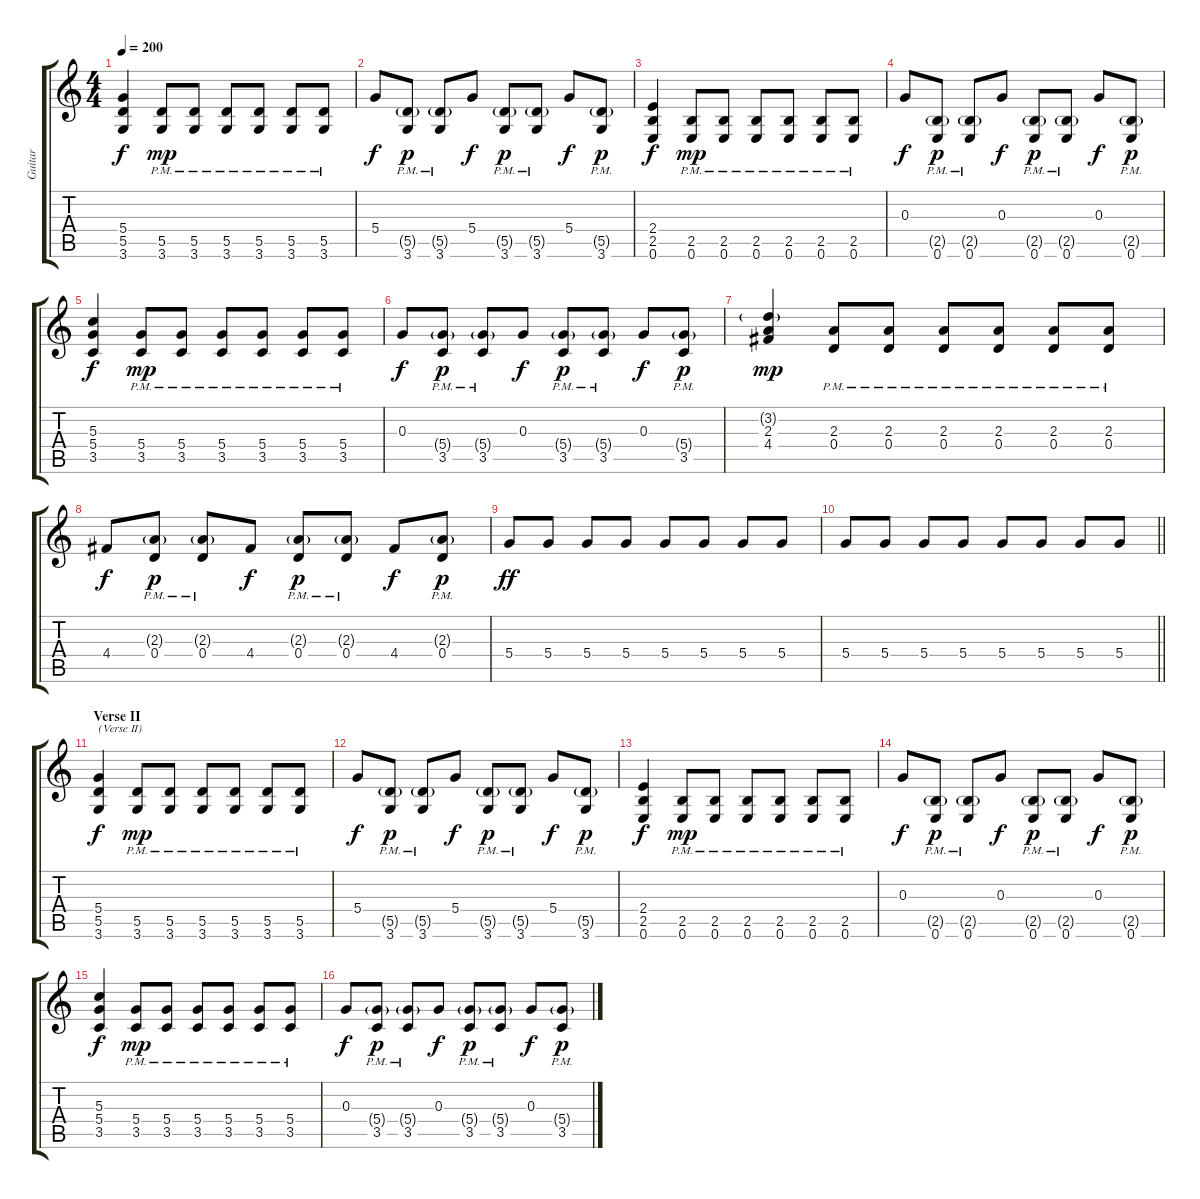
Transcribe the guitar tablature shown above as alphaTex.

\track ("Guitar" "Guitar") {instrument distortionguitar}
\staff {score tabs}
\tuning (E4 B3 G3 D3 A2 E2) {hide}
\ts (4 4)
\tempo 200
\clef g2
\ks c
(5.4 5.5 3.6).4{dy f} (5.5{pm} 3.6{pm}).8{dy mp} (5.5{pm} 3.6{pm}).8 (5.5{pm} 3.6{pm}).8 (5.5{pm} 3.6{pm}).8 (5.5{pm} 3.6{pm}).8 (5.5{pm} 3.6{pm}).8 |
5.4.8{dy f} (5.5{g pm} 3.6{pm}).8{dy p} (5.5{g pm} 3.6{pm}).8 5.4.8{dy f} (5.5{g pm} 3.6{pm}).8{dy p} (5.5{g pm} 3.6{pm}).8 5.4.8{dy f} (5.5{g pm} 3.6{pm}).8{dy p} |
(2.4 2.5 0.6).4{dy f} (2.5{pm} 0.6{pm}).8{dy mp} (2.5{pm} 0.6{pm}).8 (2.5{pm} 0.6{pm}).8 (2.5{pm} 0.6{pm}).8 (2.5{pm} 0.6{pm}).8 (2.5{pm} 0.6{pm}).8 |
0.3.8{dy f} (2.5{g pm} 0.6{pm}).8{dy p} (2.5{g pm} 0.6{pm}).8 0.3.8{dy f} (2.5{g pm} 0.6{pm}).8{dy p} (2.5{g pm} 0.6{pm}).8 0.3.8{dy f} (2.5{g pm} 0.6{pm}).8{dy p} |
(5.3 5.4 3.5).4{dy f} (5.4{pm} 3.5{pm}).8{dy mp} (5.4{pm} 3.5{pm}).8 (5.4{pm} 3.5{pm}).8 (5.4{pm} 3.5{pm}).8 (5.4{pm} 3.5{pm}).8 (5.4{pm} 3.5{pm}).8 |
0.3.8{dy f} (5.4{g pm} 3.5{pm}).8{dy p} (5.4{g pm} 3.5{pm}).8 0.3.8{dy f} (5.4{g pm} 3.5{pm}).8{dy p} (5.4{g pm} 3.5{pm}).8 0.3.8{dy f} (5.4{g pm} 3.5{pm}).8{dy p} |
(3.2{g} 2.3 4.4).4{dy mp} (2.3{pm} 0.4{pm}).8 (2.3{pm} 0.4{pm}).8 (2.3{pm} 0.4{pm}).8 (2.3{pm} 0.4{pm}).8 (2.3{pm} 0.4{pm}).8 (2.3{pm} 0.4{pm}).8 |
4.4.8{dy f} (2.3{g pm} 0.4{pm}).8{dy p} (2.3{g pm} 0.4{pm}).8 4.4.8{dy f} (2.3{g pm} 0.4{pm}).8{dy p} (2.3{g pm} 0.4{pm}).8 4.4.8{dy f} (2.3{g pm} 0.4{pm}).8{dy p} |
5.4.8{dy ff} 5.4.8 5.4.8 5.4.8 5.4.8 5.4.8 5.4.8 5.4.8 |
\barLineRight lightlight
5.4.8 5.4.8 5.4.8 5.4.8 5.4.8 5.4.8 5.4.8 5.4.8 |
\section ("" "Verse II")
(5.4 5.5 3.6).4{txt "(Verse II)" dy f} (5.5{pm} 3.6{pm}).8{dy mp} (5.5{pm} 3.6{pm}).8 (5.5{pm} 3.6{pm}).8 (5.5{pm} 3.6{pm}).8 (5.5{pm} 3.6{pm}).8 (5.5{pm} 3.6{pm}).8 |
5.4.8{dy f} (5.5{g pm} 3.6{pm}).8{dy p} (5.5{g pm} 3.6{pm}).8 5.4.8{dy f} (5.5{g pm} 3.6{pm}).8{dy p} (5.5{g pm} 3.6{pm}).8 5.4.8{dy f} (5.5{g pm} 3.6{pm}).8{dy p} |
(2.4 2.5 0.6).4{dy f} (2.5{pm} 0.6{pm}).8{dy mp} (2.5{pm} 0.6{pm}).8 (2.5{pm} 0.6{pm}).8 (2.5{pm} 0.6{pm}).8 (2.5{pm} 0.6{pm}).8 (2.5{pm} 0.6{pm}).8 |
0.3.8{dy f} (2.5{g pm} 0.6{pm}).8{dy p} (2.5{g pm} 0.6{pm}).8 0.3.8{dy f} (2.5{g pm} 0.6{pm}).8{dy p} (2.5{g pm} 0.6{pm}).8 0.3.8{dy f} (2.5{g pm} 0.6{pm}).8{dy p} |
(5.3 5.4 3.5).4{dy f} (5.4{pm} 3.5{pm}).8{dy mp} (5.4{pm} 3.5{pm}).8 (5.4{pm} 3.5{pm}).8 (5.4{pm} 3.5{pm}).8 (5.4{pm} 3.5{pm}).8 (5.4{pm} 3.5{pm}).8 |
0.3.8{dy f} (5.4{g pm} 3.5{pm}).8{dy p} (5.4{g pm} 3.5{pm}).8 0.3.8{dy f} (5.4{g pm} 3.5{pm}).8{dy p} (5.4{g pm} 3.5{pm}).8 0.3.8{dy f} (5.4{g pm} 3.5{pm}).8{dy p}
